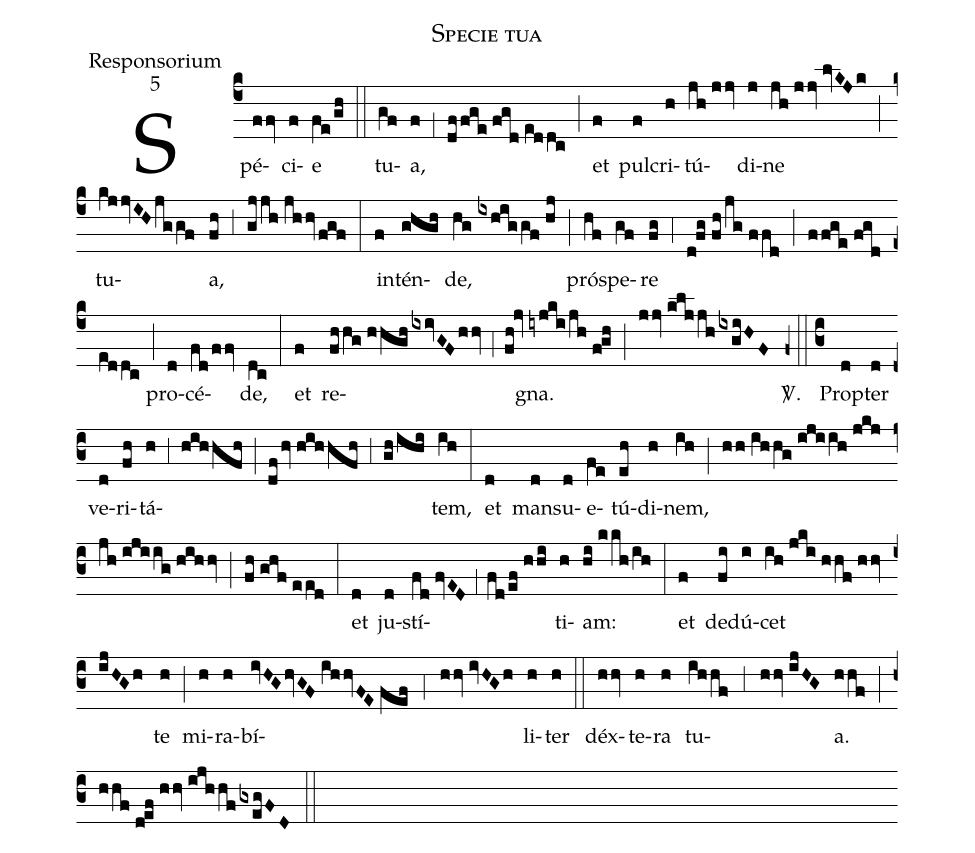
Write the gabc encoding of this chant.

name:Specie tua;
office-part:Responsorium;
mode:5;
%%
(c4) Spé(ffv)ci(f)e(fe/gh) (::)
tu(gf)a,(f) (,1) (dffge//fgd//eddc) (;) et(f) pul(f)cri(h)tú(jh//jjv)di(j)ne(jh//jjv//lvKJk) (;) tu(kjjvIH/jggf)a,(fh) (,3) (gjjh//jhhv/fgf) (:)
in(f)tén(ghgh)de,(hg//ixhiggf//hj) (;) pró(hf)spe(gf)re(fg) (,4) (d!fg//fh/jg//ffd) (;) (ffge//fgd//eddc) (;) pro(d)cé(fd/ffv)de,(dc) (:)
et(f) re(fhhg//hhgh/ixivGF/hhv,4fh!jv)gna.(iyjki/jh//f!gh) (;) (jjv//kljjh/ixgiHF)
<sp>V/</sp>.(z0::c3) Prop(d)ter(d) ve(d)ri(fh)tá(h,3hihhfh;df/hv//hihhfh,3gh/ihi)tem,(ih) (:)
et(d) man(d)su(d)e(fe)tú(eh)di(h)nem,(ih) (;) (hh//ihhg//ijiih//jkjjh//ijiig//hihhv) (;) (fh//ghf//eed) (:)
et(d) ju(d)stí(fd//fvED,1fd/ef//hhi)ti(h)am:(hi//kkh/ih) (:)
et(f) de(fi)dú(i)cet(ih//jki//hhf//hhv//ijHGh) te(h) (;) mi(h)ra(h)bí(ivHG/hvGF//ihhvFE//fef,4hhv//ivHGh)li(h)ter(h) (::)
déx(hhv)te(h)ra(h) tu(ihhf,3hhv//ijHG)a.(hhf) (;) (hhf//d!ef//hhv//ijhhf/gxegFD) (::)
